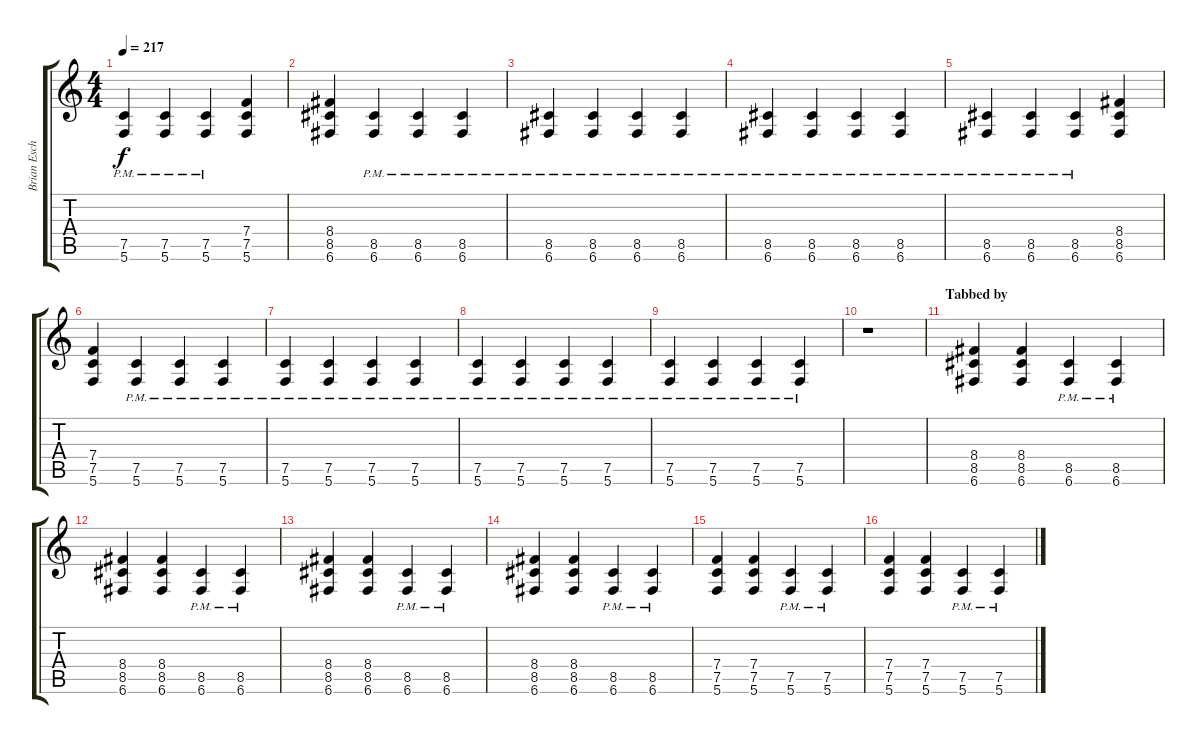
\track ("Brian Eschbach (Right)" "Brian Esch") {instrument overdrivenguitar}
\staff {score tabs}
\tuning (C4 G3 Eb3 Bb2 F2 C2) {hide}
\ts (4 4)
\tempo 217
\clef g2
\ks c
(7.5{pm} 5.6{pm}).4{dy f} (7.5{pm} 5.6{pm}).4 (7.5{pm} 5.6{pm}).4 (7.4 7.5 5.6).4 |
(8.4 8.5 6.6).4 (8.5{pm} 6.6{pm}).4 (8.5{pm} 6.6{pm}).4 (8.5{pm} 6.6{pm}).4 |
(8.5{pm} 6.6{pm}).4 (8.5{pm} 6.6{pm}).4 (8.5{pm} 6.6{pm}).4 (8.5{pm} 6.6{pm}).4 |
(8.5{pm} 6.6{pm}).4 (8.5{pm} 6.6{pm}).4 (8.5{pm} 6.6{pm}).4 (8.5{pm} 6.6{pm}).4 |
(8.5{pm} 6.6{pm}).4 (8.5{pm} 6.6{pm}).4 (8.5{pm} 6.6{pm}).4 (8.4 8.5 6.6).4 |
(7.4 7.5 5.6).4 (7.5{pm} 5.6{pm}).4 (7.5{pm} 5.6{pm}).4 (7.5{pm} 5.6{pm}).4 |
(7.5{pm} 5.6{pm}).4 (7.5{pm} 5.6{pm}).4 (7.5{pm} 5.6{pm}).4 (7.5{pm} 5.6{pm}).4 |
(7.5{pm} 5.6{pm}).4 (7.5{pm} 5.6{pm}).4 (7.5{pm} 5.6{pm}).4 (7.5{pm} 5.6{pm}).4 |
(7.5{pm} 5.6{pm}).4 (7.5{pm} 5.6{pm}).4 (7.5{pm} 5.6{pm}).4 (7.5{pm} 5.6{pm}).4 |
r.1 |
\section ("" "Tabbed by")
(8.4 8.5 6.6).4 (8.4 8.5 6.6).4 (8.5{pm} 6.6{pm}).4 (8.5{pm} 6.6{pm}).4 |
(8.4 8.5 6.6).4 (8.4 8.5 6.6).4 (8.5{pm} 6.6{pm}).4 (8.5{pm} 6.6{pm}).4 |
(8.4 8.5 6.6).4 (8.4 8.5 6.6).4 (8.5{pm} 6.6{pm}).4 (8.5{pm} 6.6{pm}).4 |
(8.4 8.5 6.6).4 (8.4 8.5 6.6).4 (8.5{pm} 6.6{pm}).4 (8.5{pm} 6.6{pm}).4 |
(7.4 7.5 5.6).4 (7.4 7.5 5.6).4 (7.5{pm} 5.6{pm}).4 (7.5{pm} 5.6{pm}).4 |
(7.4 7.5 5.6).4 (7.4 7.5 5.6).4 (7.5{pm} 5.6{pm}).4 (7.5{pm} 5.6{pm}).4
